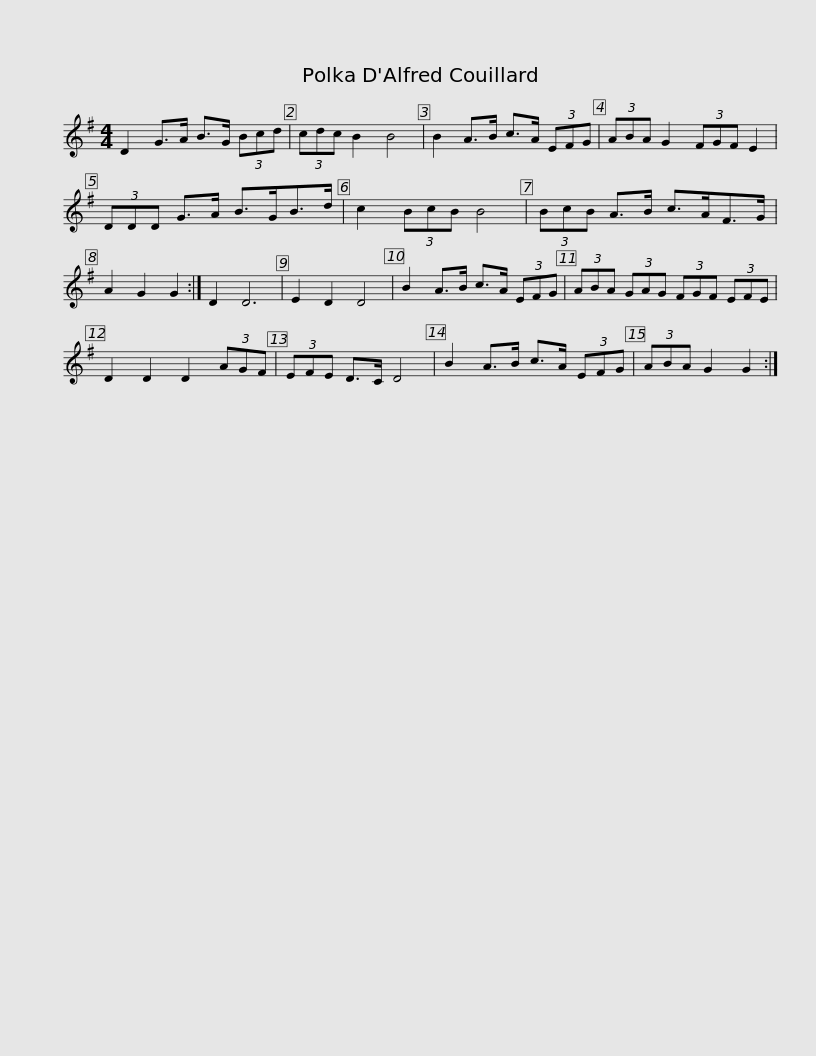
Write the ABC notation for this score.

X:1
L:1/8
M:4/4
I:linebreak $
K:G
V:1 treble
V:1
 D2 G>A B>G (3Bcd | (3cdc B2 B4 | B2 A>B c>A (3EFG | (3ABA G2 (3FGF E2 | (3DDD G>A B>GB>d |$ %5
 c2 (3BcB B4 | (3BcB A>B c>AF>G | A2 G2 G2 :| D2 D6 | E2 D2 D4 | %10
 B2 A>B c>A (3EFG |$ (3ABA (3GAG (3FGF (3EFE | D2 D2 D2 (3AGF | (3EFE D>C D4 | B2 A>B c>A (3EFG | %15
 (3ABA G2 G2 :| %16
